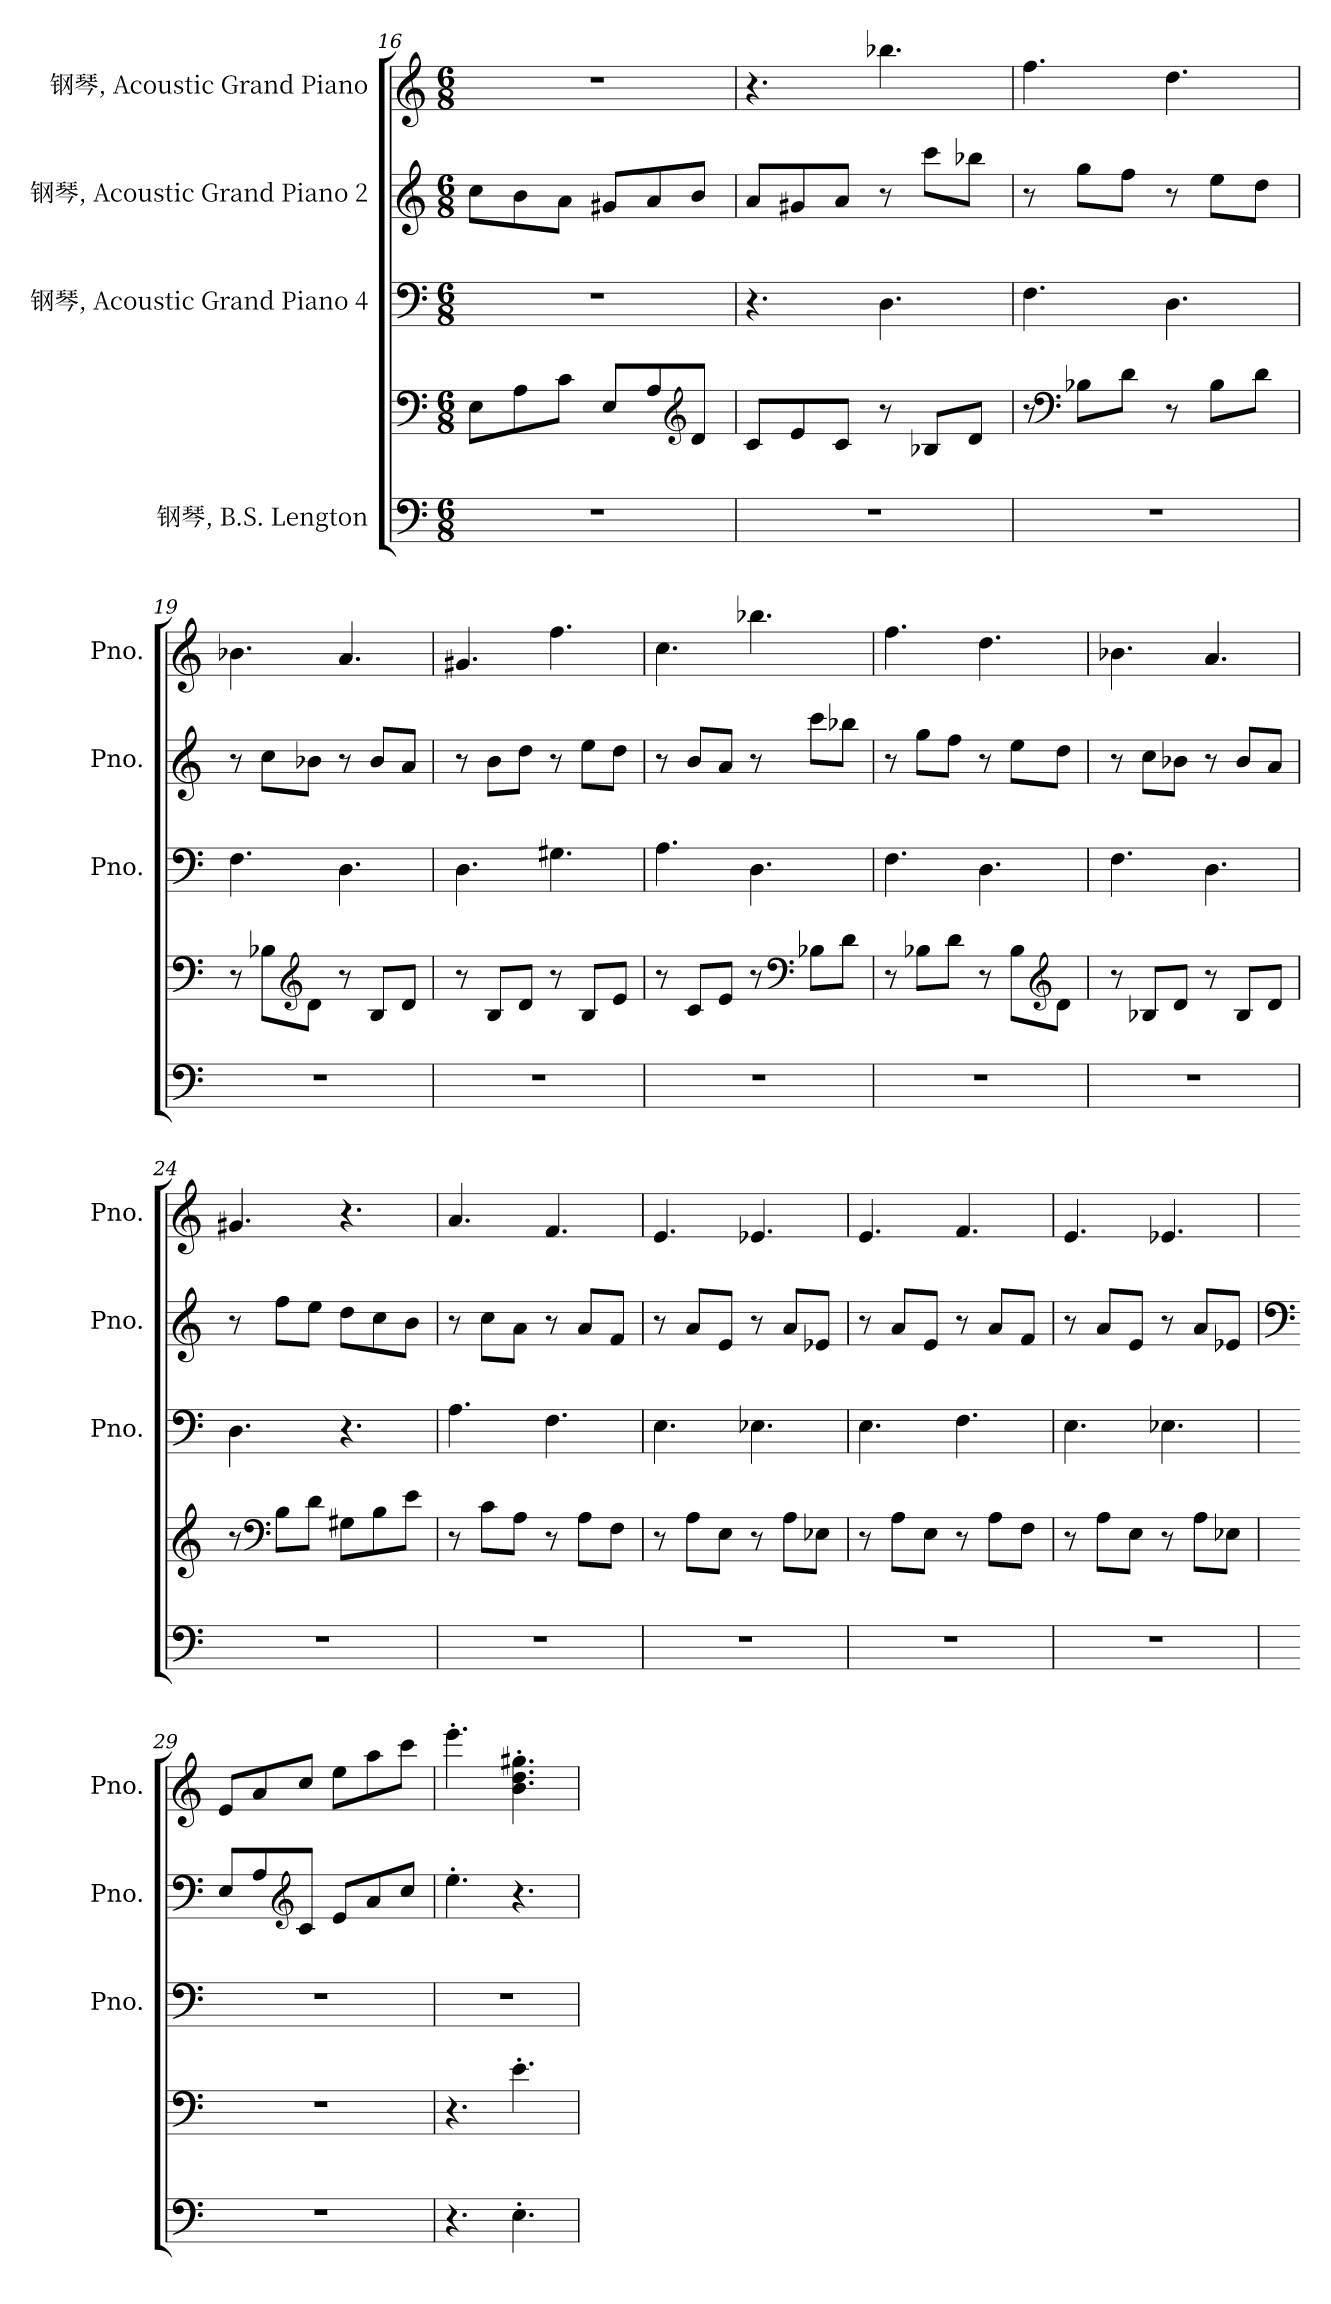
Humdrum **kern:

**kern	**kern	**kern	**kern	**kern
*part4	*part4	*part3	*part2	*part1
*staff5	*staff4	*staff3	*staff2	*staff1
*I"钢琴, B.S. Lengton	*	*I"钢琴, Acoustic Grand Piano 4	*I"钢琴, Acoustic Grand Piano 2	*I"钢琴, Acoustic Grand Piano
*	*	*I'Pno.	*I'Pno.	*I'Pno.
*clefF4	*clefF4	*clefF4	*clefG2	*clefG2
*k[]	*k[]	*k[]	*k[]	*k[]
*M6/8	*M6/8	*M6/8	*M6/8	*M6/8
=16	=16	=16	=16	=16
2.r	8E\L	2.r	8cc\L	2.r
.	8A\	.	8b\	.
.	8c\J	.	8a\J	.
.	8E/L	.	8g#X/L	.
.	8A/	.	8a/	.
*	*clefG2	*	*	*
.	8d/J	.	8b/J	.
=17	=17	=17	=17	=17
2.r	8c/L	4.r	8a/L	4.r
.	8e/	.	8g#X/	.
.	8c/J	.	8a/J	.
.	8r	4.D\	8r	4.bb-X\
.	8B-X/L	.	8ccc\L	.
.	8d/J	.	8bb-X\J	.
!!LO:PB:g=z
=18	=18	=18	=18	=18
2.r	8r	4.F\	8r	4.ff\
*	*clefF4	*	*	*
.	8B-X\L	.	8gg\L	.
.	8d\J	.	8ff\J	.
.	8r	4.D\	8r	4.dd\
.	8B-\L	.	8ee\L	.
.	8d\J	.	8dd\J	.
=19	=19	=19	=19	=19
2.r	8r	4.F\	8r	4.b-X\
.	8B-X\L	.	8cc\L	.
*	*clefG2	*	*	*
.	8d\J	.	8b-X\J	.
.	8r	4.D\	8r	4.a/
.	8B-/L	.	8b-/L	.
.	8d/J	.	8a/J	.
=20	=20	=20	=20	=20
2.r	8r	4.D\	8r	4.g#X/
.	8B/L	.	8b\L	.
.	8d/J	.	8dd\J	.
.	8r	4.G#X\	8r	4.ff\
.	8B/L	.	8ee\L	.
.	8e/J	.	8dd\J	.
=21	=21	=21	=21	=21
2.r	8r	4.A\	8r	4.cc\
.	8c/L	.	8b/L	.
.	8e/J	.	8a/J	.
.	8r	4.D\	8r	4.bb-X\
*	*clefF4	*	*	*
.	8B-X\L	.	8ccc\L	.
.	8d\J	.	8bb-X\J	.
=22	=22	=22	=22	=22
2.r	8r	4.F\	8r	4.ff\
.	8B-X\L	.	8gg\L	.
.	8d\J	.	8ff\J	.
.	8r	4.D\	8r	4.dd\
.	8B-\L	.	8ee\L	.
*	*clefG2	*	*	*
.	8d\J	.	8dd\J	.
!!LO:LB:g=z
=23	=23	=23	=23	=23
2.r	8r	4.F\	8r	4.b-X\
.	8B-X/L	.	8cc\L	.
.	8d/J	.	8b-X\J	.
.	8r	4.D\	8r	4.a/
.	8B-/L	.	8b-/L	.
.	8d/J	.	8a/J	.
=24	=24	=24	=24	=24
2.r	8r	4.D\	8r	4.g#X/
*	*clefF4	*	*	*
.	8B\L	.	8ff\L	.
.	8d\J	.	8ee\J	.
.	8G#X\L	4.r	8dd\L	4.r
.	8B\	.	8cc\	.
.	8e\J	.	8b\J	.
=25	=25	=25	=25	=25
2.r	8r	4.A\	8r	4.a/
.	8c\L	.	8cc\L	.
.	8A\J	.	8a\J	.
.	8r	4.F\	8r	4.f/
.	8A\L	.	8a/L	.
.	8F\J	.	8f/J	.
=26	=26	=26	=26	=26
2.r	8r	4.E\	8r	4.e/
.	8A\L	.	8a/L	.
.	8E\J	.	8e/J	.
.	8r	4.E-X\	8r	4.e-X/
.	8A\L	.	8a/L	.
.	8E-X\J	.	8e-X/J	.
=27	=27	=27	=27	=27
2.r	8r	4.E\	8r	4.e/
.	8A\L	.	8a/L	.
.	8E\J	.	8e/J	.
.	8r	4.F\	8r	4.f/
.	8A\L	.	8a/L	.
.	8F\J	.	8f/J	.
!!LO:PB:g=z
=28	=28	=28	=28	=28
2.r	8r	4.E\	8r	4.e/
.	8A\L	.	8a/L	.
.	8E\J	.	8e/J	.
.	8r	4.E-X\	8r	4.e-X/
.	8A\L	.	8a/L	.
.	8E-X\J	.	8e-X/J	.
=29	=29	=29	=29	=29
*	*	*	*clefF4	*
2.r	2.r	2.r	8E/L	8e/L
.	.	.	8A/	8a/
*	*	*	*clefG2	*
.	.	.	8c/J	8cc/J
.	.	.	8e/L	8ee\L
.	.	.	8a/	8aa\
.	.	.	8cc/J	8ccc\J
=30	=30	=30	=30	=30
4.r	4.r	2.r	4.ee'\	4.eee'\
4.E'\	4.e'\	.	4.r	4.b\' 4.dd\' 4.gg#X\'
=	=	=	=	=
*-	*-	*-	*-	*-
